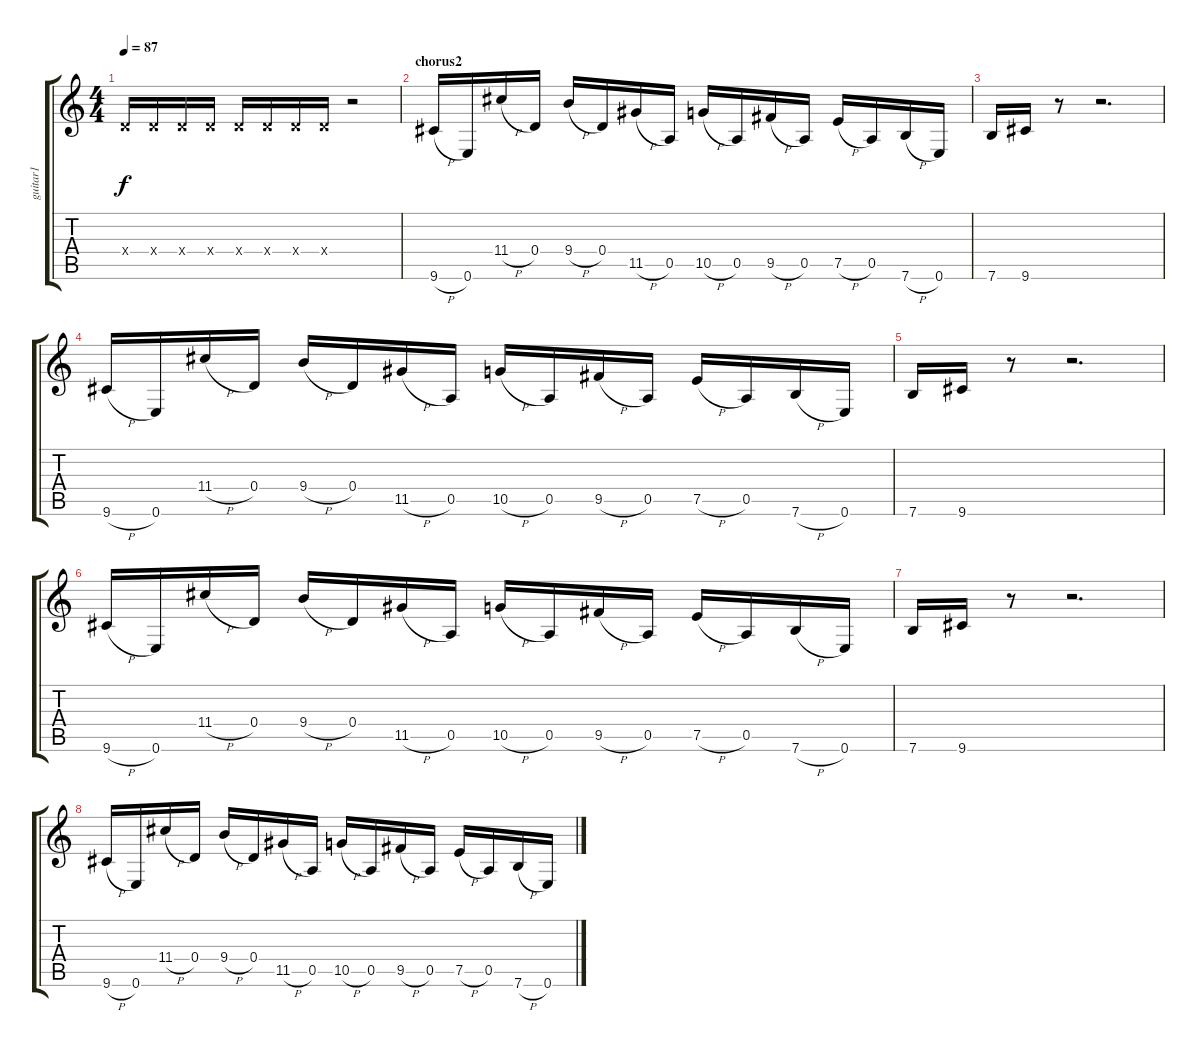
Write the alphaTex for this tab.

\track ("guitar1" "guitar1") {instrument distortionguitar}
\staff {score tabs}
\tuning (E4 B3 G3 D3 A2 E2) {hide}
\ts (4 4)
\tempo 87
\clef g2
\ks c
0.4{x}.16{dy f} 0.4{x}.16 0.4{x}.16 0.4{x}.16 0.4{x}.16 0.4{x}.16 0.4{x}.16 0.4{x}.16 r.2 |
\section ("" "chorus2")
9.6{h}.16 0.6.16 11.4{h}.16 0.4.16 9.4{h}.16 0.4.16 11.5{h}.16 0.5.16 10.5{h}.16 0.5.16 9.5{h}.16 0.5.16 7.5{h}.16 0.5.16 7.6{h}.16 0.6.16 |
7.6.16 9.6.16 r.8 r.2{d} |
9.6{h}.16 0.6.16 11.4{h}.16 0.4.16 9.4{h}.16 0.4.16 11.5{h}.16 0.5.16 10.5{h}.16 0.5.16 9.5{h}.16 0.5.16 7.5{h}.16 0.5.16 7.6{h}.16 0.6.16 |
7.6.16 9.6.16 r.8 r.2{d} |
9.6{h}.16 0.6.16 11.4{h}.16 0.4.16 9.4{h}.16 0.4.16 11.5{h}.16 0.5.16 10.5{h}.16 0.5.16 9.5{h}.16 0.5.16 7.5{h}.16 0.5.16 7.6{h}.16 0.6.16 |
7.6.16 9.6.16 r.8 r.2{d} |
9.6{h}.16 0.6.16 11.4{h}.16 0.4.16 9.4{h}.16 0.4.16 11.5{h}.16 0.5.16 10.5{h}.16 0.5.16 9.5{h}.16 0.5.16 7.5{h}.16 0.5.16 7.6{h}.16 0.6.16
